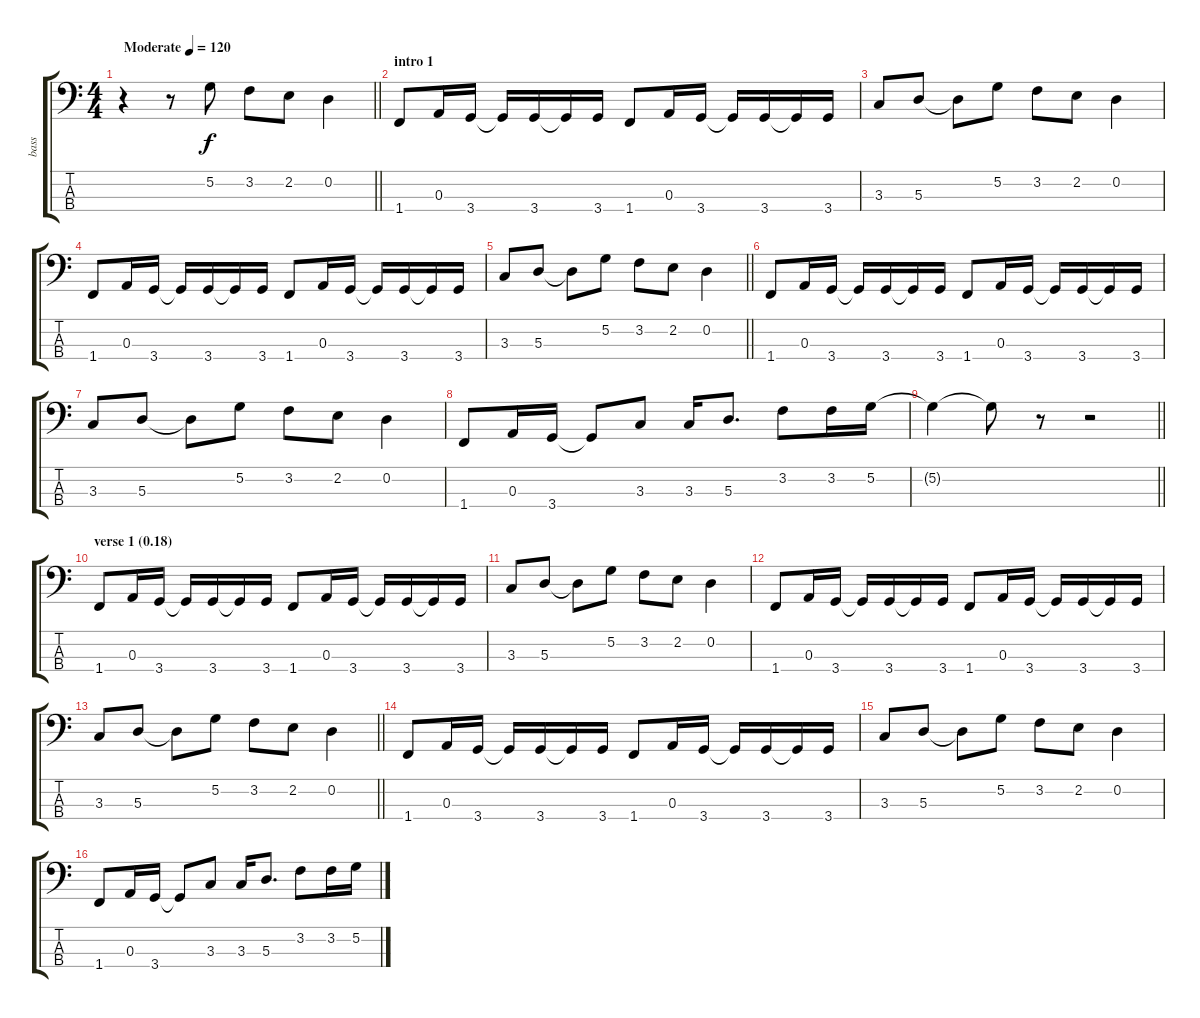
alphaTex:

\track ("bass" "bass") {instrument electricbasspick}
\staff {score tabs}
\tuning (G2 D2 A1 E1) {hide}
\ts (4 4)
\tempo (120 "Moderate")
\clef f4
\barLineRight lightlight
\ks c
r.4{dy f instrument electricbasspick} r.8 5.2.8 3.2.8 2.2.8 0.2.4 |
\section ("" "intro 1")
1.4.8 0.3.16 3.4.16 3.4{t}.16 3.4.16 3.4{t}.16 3.4.16 1.4.8 0.3.16 3.4.16 3.4{t}.16 3.4.16 3.4{t}.16 3.4.16 |
3.3.8 5.3.8 5.3{t}.8 5.2.8 3.2.8 2.2.8 0.2.4 |
1.4.8 0.3.16 3.4.16 3.4{t}.16 3.4.16 3.4{t}.16 3.4.16 1.4.8 0.3.16 3.4.16 3.4{t}.16 3.4.16 3.4{t}.16 3.4.16 |
\barLineRight lightlight
3.3.8 5.3.8 5.3{t}.8 5.2.8 3.2.8 2.2.8 0.2.4 |
1.4.8 0.3.16 3.4.16 3.4{t}.16 3.4.16 3.4{t}.16 3.4.16 1.4.8 0.3.16 3.4.16 3.4{t}.16 3.4.16 3.4{t}.16 3.4.16 |
3.3.8 5.3.8 5.3{t}.8 5.2.8 3.2.8 2.2.8 0.2.4 |
1.4.8 0.3.16 3.4.16 3.4{t}.8 3.3.8 3.3.16 5.3.8{d} 3.2.8 3.2.16 5.2.16 |
\barLineRight lightlight
5.2{t}.4 5.2{t}.8 r.8 r.2 |
\section ("" "verse 1 (0.18)")
1.4.8 0.3.16 3.4.16 3.4{t}.16 3.4.16 3.4{t}.16 3.4.16 1.4.8 0.3.16 3.4.16 3.4{t}.16 3.4.16 3.4{t}.16 3.4.16 |
3.3.8 5.3.8 5.3{t}.8 5.2.8 3.2.8 2.2.8 0.2.4 |
1.4.8 0.3.16 3.4.16 3.4{t}.16 3.4.16 3.4{t}.16 3.4.16 1.4.8 0.3.16 3.4.16 3.4{t}.16 3.4.16 3.4{t}.16 3.4.16 |
\barLineRight lightlight
3.3.8 5.3.8 5.3{t}.8 5.2.8 3.2.8 2.2.8 0.2.4 |
1.4.8 0.3.16 3.4.16 3.4{t}.16 3.4.16 3.4{t}.16 3.4.16 1.4.8 0.3.16 3.4.16 3.4{t}.16 3.4.16 3.4{t}.16 3.4.16 |
3.3.8 5.3.8 5.3{t}.8 5.2.8 3.2.8 2.2.8 0.2.4 |
1.4.8 0.3.16 3.4.16 3.4{t}.8 3.3.8 3.3.16 5.3.8{d} 3.2.8 3.2.16 5.2.16
